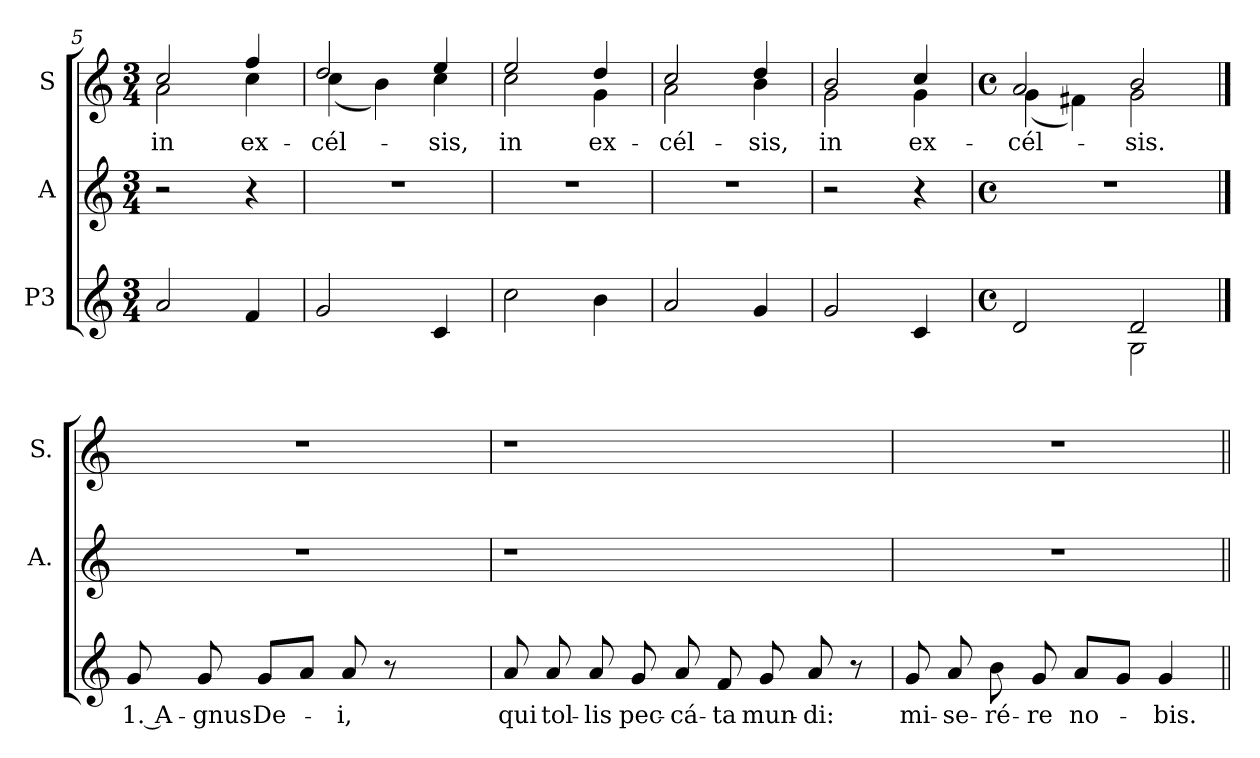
**kern	**text	**kern	**kern	**text
*part3	*part3	*part2	*part1	*part1
*staff3	*staff3	*staff2	*staff1	*staff1
*I"P3	*	*I"A	*I"S	*
*	*	*I'A.	*I'S.	*
*clefG2	*	*clefG2	*clefG2	*
*k[]	*	*k[]	*k[]	*
*C:	*	*C:	*C:	*
*M3/4	*	*M3/4	*M3/4	*
=5	=5	=5	=5	=5
!	!	!	!	!LO:LY:b:color=#000000
*	*	*	*^	*
2ai/	.	2r	2cci/	2ai\	in
!	!	!	!	!	!LO:LY:b:color=#000000
4fi/	.	4r	4ffi/	4cci\	ex-
=6	=6	=6	=6	=6	=6
!	!	!LO:N:vis=1	!	!	!
!	!	!	!	!	!LO:LY:b:color=#000000
2gi/	.	2.r	2ddi/	(4cci\	-cél-
.	.	.	.	4bi\)	.
!	!	!	!	!	!LO:LY:b:color=#000000
4ci/	.	.	4eei/	4cci\	-sis,
=7	=7	=7	=7	=7	=7
!	!	!LO:N:vis=1	!	!	!
!	!	!	!	!	!LO:LY:b:color=#000000
2cci\	.	2.r	2eei/	2cci\	in
!	!	!	!	!	!LO:LY:b:color=#000000
4bi\	.	.	4ddi/	4gi\	ex-
=8	=8	=8	=8	=8	=8
!	!	!LO:N:vis=1	!	!	!
!	!	!	!	!	!LO:LY:b:color=#000000
2ai/	.	2.r	2cci/	2ai\	-cél-
!	!	!	!	!	!LO:LY:b:color=#000000
4gi/	.	.	4ddi/	4bi\	-sis,
=9	=9	=9	=9	=9	=9
!	!	!	!	!	!LO:LY:b:color=#000000
2gi/	.	2r	2bi/	2gi\	in
!	!	!	!	!	!LO:LY:b:color=#000000
4ci/	.	4r	4cci/	4gi\	ex-
=10	=10	=10	=10	=10	=10
*M4/4	*	*M4/4	*M4/4	*	*
*met(c)	*	*met(c)	*met(c)	*	*
*^	*	*	*	*	*
!	!	!	!	!	!	!LO:LY:b:color=#000000
2di/	2ryy	.	1r	2ai/	(4gi\	-cél-
.	.	.	.	.	4f#Xi\)	.
!	!	!	!	!	!	!LO:LY:b:color=#000000
2di/	2Gi\	.	.	2bi/	2gi\	-sis.
*v	*v	*	*	*v	*v	*
!!LO:LB:g=z
==1	==1	==1	==1	==1
*^	*	*	*^	*
!LO:TX:a:t=AGNUS DEI Mass XVIII	!	!	!	!	!	!
!	!	!LO:LY:b:color=#000000	!LO:N:vis=1	!LO:N:vis=1	!	!
*v	*v	*	*	*v	*v	*
8gi/	1. A-	1r	1r	.
!	!LO:LY:b:color=#000000	!	!	!
8gi/	-gnus	.	.	.
!	!LO:LY:b:color=#000000	!	!	!
8gi/L	De-	.	.	.
8ai/J	.	.	.	.
!	!LO:LY:b:color=#000000	!	!	!
8ai/	-i,	.	.	.
8r	.	.	.	.
4ryy	.	.	.	.
=2`	=2`	=2`	=2`	=2`
!	!LO:LY:b:color=#000000	!LO:N:vis=1	!LO:N:vis=1	!
8ai/	qui	1r	1r	.
!	!LO:LY:b:color=#000000	!	!	!
8ai/	tol-	.	.	.
!	!LO:LY:b:color=#000000	!	!	!
8ai/	-lis	.	.	.
!	!LO:LY:b:color=#000000	!	!	!
8gi/	pec-	.	.	.
!	!LO:LY:b:color=#000000	!	!	!
8ai/	-cá-	.	.	.
!	!LO:LY:b:color=#000000	!	!	!
8fi/	-ta	.	.	.
!	!LO:LY:b:color=#000000	!	!	!
8gi/	mun-	.	.	.
!	!LO:LY:b:color=#000000	!	!	!
8ai/	-di:	.	.	.
8r	.	8ryy	8ryy	.
=3`	=3`	=3`	=3`	=3`
!	!LO:LY:b:color=#000000	!	!	!
8gi/	mi-	1r	1r	.
!	!LO:LY:b:color=#000000	!	!	!
8ai/	-se-	.	.	.
!	!LO:LY:b:color=#000000	!	!	!
8bi\	-ré-	.	.	.
!	!LO:LY:b:color=#000000	!	!	!
8gi/	-re	.	.	.
!	!LO:LY:b:color=#000000	!	!	!
8ai/L	no-	.	.	.
8gi/J	.	.	.	.
!	!LO:LY:b:color=#000000	!	!	!
4gi/	-bis.	.	.	.
=||	=||	=||	=||	=||
*-	*-	*-	*-	*-
